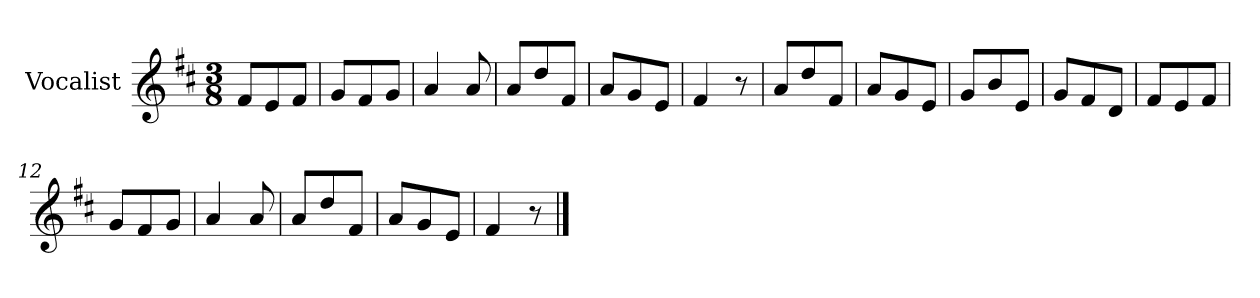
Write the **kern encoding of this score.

**kern
*part1
*staff1
*I"Vocalist
*k[f#c#]
*D:
*M3/8
=1
8f#L
8e
8f#J
=2
8gL
8f#
8gJ
=3
4a
8a
=4
8aL
8dd
8f#J
=5
8aL
8g
8eJ
=6
4f#
8r
=7
8aL
8dd
8f#J
=8
8aL
8g
8eJ
=9
8gL
8b
8eJ
=10
8gL
8f#
8dJ
=11
8f#L
8e
8f#J
=12
8gL
8f#
8gJ
=13
4a
8a
=14
8aL
8dd
8f#J
=15
8aL
8g
8eJ
=16
4f#
8r
==
*-
